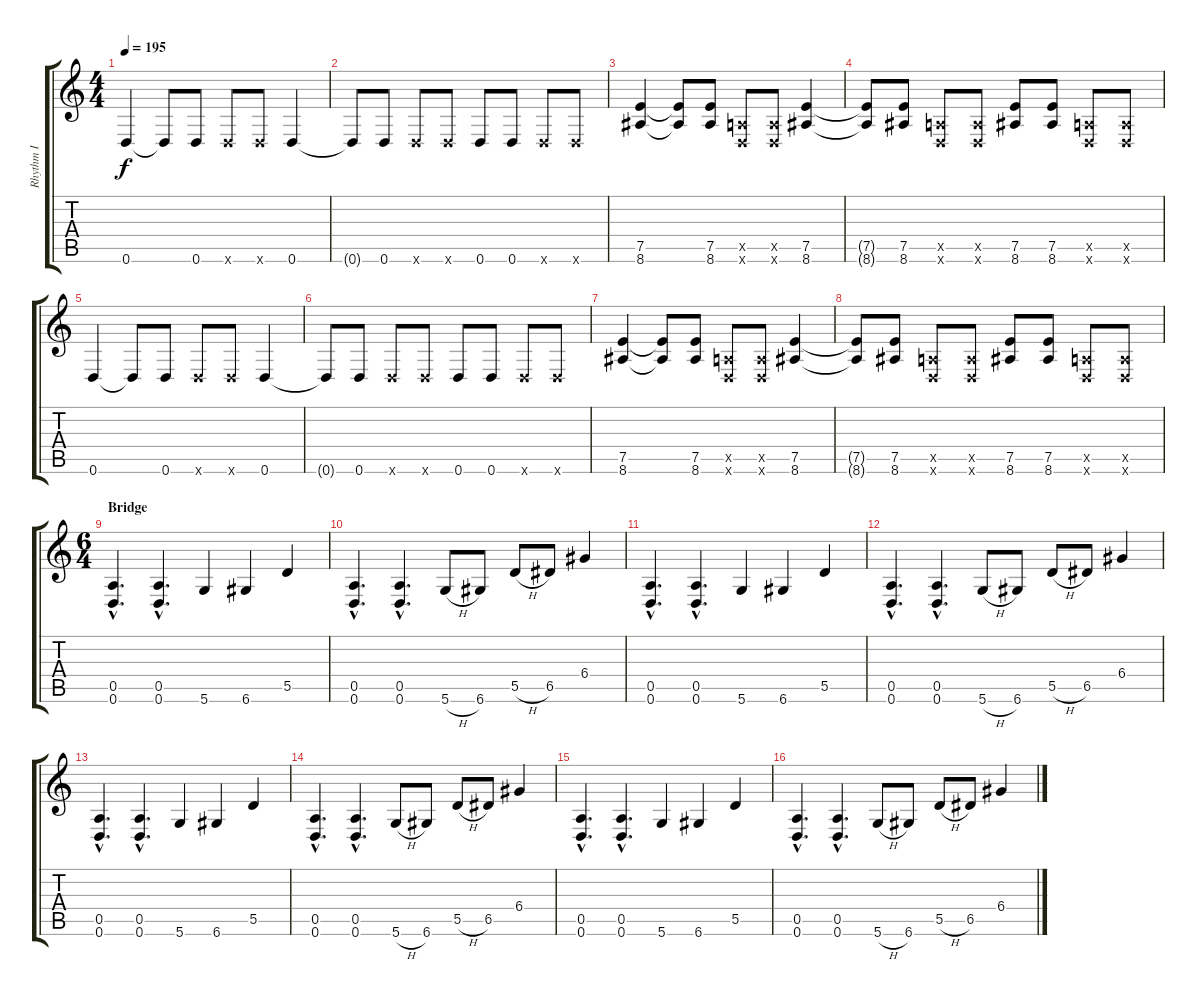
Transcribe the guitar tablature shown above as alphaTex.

\track ("Rhythm I" "Rhythm I") {instrument overdrivenguitar}
\staff {score tabs}
\tuning (E4 B3 G3 D3 A2 D2) {hide}
\ts (4 4)
\tempo 195
\clef g2
\ks c
0.6.4{dy f} 0.6{t}.8 0.6.8 0.6{x}.8 0.6{x}.8 0.6.4 |
0.6{t}.8 0.6.8 0.6{x}.8 0.6{x}.8 0.6.8 0.6.8 0.6{x}.8 0.6{x}.8 |
(7.5 8.6).4 (7.5{t} 8.6{t}).8 (7.5 8.6).8 (0.5{x} 0.6{x}).8 (0.5{x} 0.6{x}).8 (7.5 8.6).4 |
(7.5{t} 8.6{t}).8 (7.5 8.6).8 (0.5{x} 0.6{x}).8 (0.5{x} 0.6{x}).8 (7.5 8.6).8 (7.5 8.6).8 (0.5{x} 0.6{x}).8 (0.5{x} 0.6{x}).8 |
0.6.4 0.6{t}.8 0.6.8 0.6{x}.8 0.6{x}.8 0.6.4 |
0.6{t}.8 0.6.8 0.6{x}.8 0.6{x}.8 0.6.8 0.6.8 0.6{x}.8 0.6{x}.8 |
(7.5 8.6).4 (7.5{t} 8.6{t}).8 (7.5 8.6).8 (0.5{x} 0.6{x}).8 (0.5{x} 0.6{x}).8 (7.5 8.6).4 |
(7.5{t} 8.6{t}).8 (7.5 8.6).8 (0.5{x} 0.6{x}).8 (0.5{x} 0.6{x}).8 (7.5 8.6).8 (7.5 8.6).8 (0.5{x} 0.6{x}).8 (0.5{x} 0.6{x}).8 |
\ts (6 4)
\section ("" "Bridge")
(0.5{hac} 0.6{hac}).4{d} (0.5{hac} 0.6{hac}).4{d} 5.6.4 6.6.4 5.5.4 |
(0.5{hac} 0.6{hac}).4{d} (0.5{hac} 0.6{hac}).4{d} 5.6{h}.8 6.6.8 5.5{h}.8 6.5.8 6.4.4 |
(0.5{hac} 0.6{hac}).4{d} (0.5{hac} 0.6{hac}).4{d} 5.6.4 6.6.4 5.5.4 |
(0.5{hac} 0.6{hac}).4{d} (0.5{hac} 0.6{hac}).4{d} 5.6{h}.8 6.6.8 5.5{h}.8 6.5.8 6.4.4 |
(0.5{hac} 0.6{hac}).4{d} (0.5{hac} 0.6{hac}).4{d} 5.6.4 6.6.4 5.5.4 |
(0.5{hac} 0.6{hac}).4{d} (0.5{hac} 0.6{hac}).4{d} 5.6{h}.8 6.6.8 5.5{h}.8 6.5.8 6.4.4 |
(0.5{hac} 0.6{hac}).4{d} (0.5{hac} 0.6{hac}).4{d} 5.6.4 6.6.4 5.5.4 |
(0.5{hac} 0.6{hac}).4{d} (0.5{hac} 0.6{hac}).4{d} 5.6{h}.8 6.6.8 5.5{h}.8 6.5.8 6.4.4
